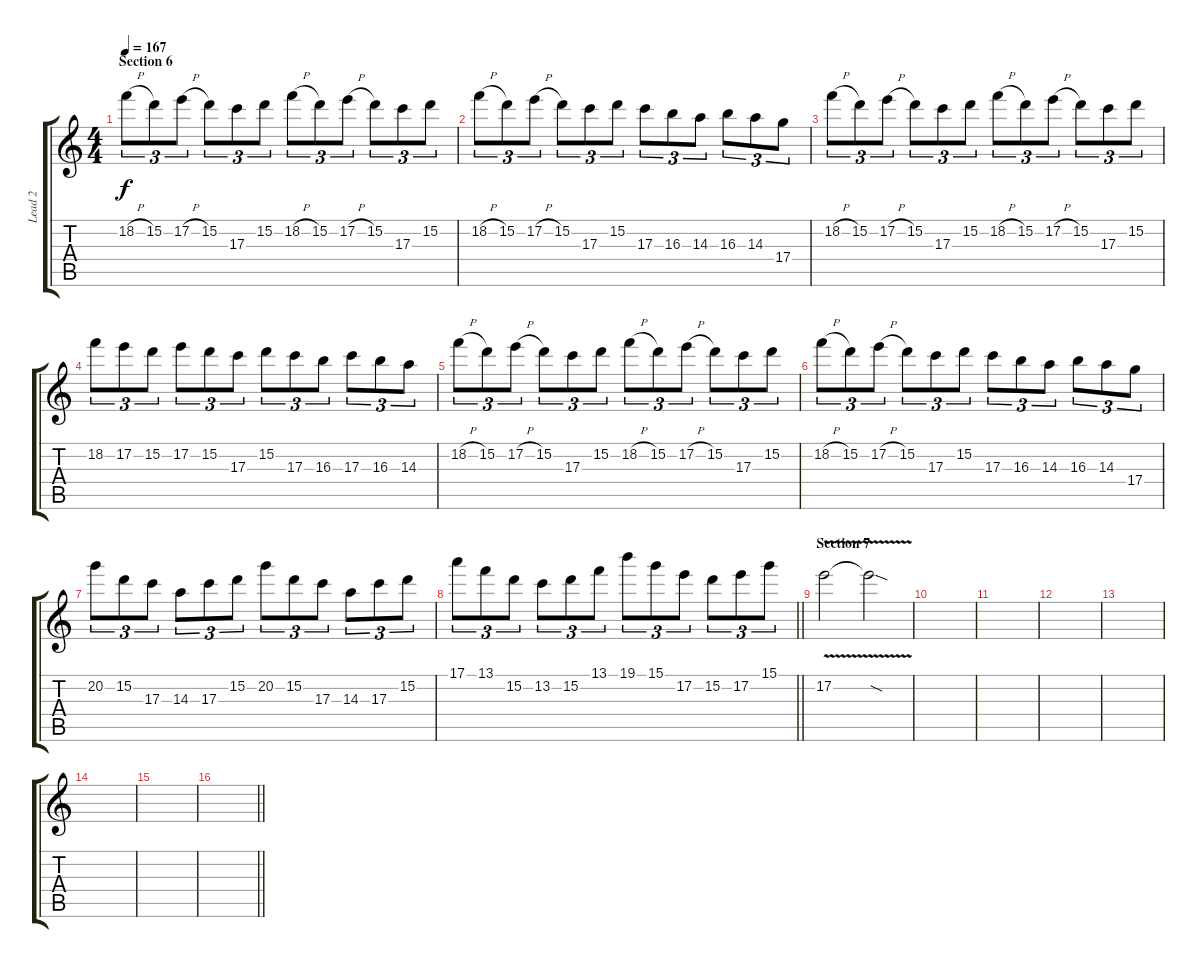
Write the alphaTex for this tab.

\track ("Lead 2" "Lead 2") {instrument distortionguitar}
\staff {score tabs}
\tuning (E4 B3 G3 D3 A2 E2) {hide}
\ts (4 4)
\section ("" "Section 6")
\tempo 167
\clef g2
\ks c
18.2{h}.8{tu (3 2) dy f} 15.2.8{tu (3 2)} 17.2{h}.8{tu (3 2)} 15.2.8{tu (3 2)} 17.3.8{tu (3 2)} 15.2.8{tu (3 2)} 18.2{h}.8{tu (3 2)} 15.2.8{tu (3 2)} 17.2{h}.8{tu (3 2)} 15.2.8{tu (3 2)} 17.3.8{tu (3 2)} 15.2.8{tu (3 2)} |
18.2{h}.8{tu (3 2)} 15.2.8{tu (3 2)} 17.2{h}.8{tu (3 2)} 15.2.8{tu (3 2)} 17.3.8{tu (3 2)} 15.2.8{tu (3 2)} 17.3.8{tu (3 2)} 16.3.8{tu (3 2)} 14.3.8{tu (3 2)} 16.3.8{tu (3 2)} 14.3.8{tu (3 2)} 17.4.8{tu (3 2)} |
18.2{h}.8{tu (3 2)} 15.2.8{tu (3 2)} 17.2{h}.8{tu (3 2)} 15.2.8{tu (3 2)} 17.3.8{tu (3 2)} 15.2.8{tu (3 2)} 18.2{h}.8{tu (3 2)} 15.2.8{tu (3 2)} 17.2{h}.8{tu (3 2)} 15.2.8{tu (3 2)} 17.3.8{tu (3 2)} 15.2.8{tu (3 2)} |
18.2.8{tu (3 2)} 17.2.8{tu (3 2)} 15.2.8{tu (3 2)} 17.2.8{tu (3 2)} 15.2.8{tu (3 2)} 17.3.8{tu (3 2)} 15.2.8{tu (3 2)} 17.3.8{tu (3 2)} 16.3.8{tu (3 2)} 17.3.8{tu (3 2)} 16.3.8{tu (3 2)} 14.3.8{tu (3 2)} |
18.2{h}.8{tu (3 2)} 15.2.8{tu (3 2)} 17.2{h}.8{tu (3 2)} 15.2.8{tu (3 2)} 17.3.8{tu (3 2)} 15.2.8{tu (3 2)} 18.2{h}.8{tu (3 2)} 15.2.8{tu (3 2)} 17.2{h}.8{tu (3 2)} 15.2.8{tu (3 2)} 17.3.8{tu (3 2)} 15.2.8{tu (3 2)} |
18.2{h}.8{tu (3 2)} 15.2.8{tu (3 2)} 17.2{h}.8{tu (3 2)} 15.2.8{tu (3 2)} 17.3.8{tu (3 2)} 15.2.8{tu (3 2)} 17.3.8{tu (3 2)} 16.3.8{tu (3 2)} 14.3.8{tu (3 2)} 16.3.8{tu (3 2)} 14.3.8{tu (3 2)} 17.4.8{tu (3 2)} |
20.2.8{tu (3 2)} 15.2.8{tu (3 2)} 17.3.8{tu (3 2)} 14.3.8{tu (3 2)} 17.3.8{tu (3 2)} 15.2.8{tu (3 2)} 20.2.8{tu (3 2)} 15.2.8{tu (3 2)} 17.3.8{tu (3 2)} 14.3.8{tu (3 2)} 17.3.8{tu (3 2)} 15.2.8{tu (3 2)} |
\barLineRight lightlight
17.1.8{tu (3 2)} 13.1.8{tu (3 2)} 15.2.8{tu (3 2)} 13.2.8{tu (3 2)} 15.2.8{tu (3 2)} 13.1.8{tu (3 2)} 19.1.8{tu (3 2)} 15.1.8{tu (3 2)} 17.2.8{tu (3 2)} 15.2.8{tu (3 2)} 17.2.8{tu (3 2)} 15.1.8{tu (3 2)} |
\section ("" "Section 7")
17.2{v}.2 17.2{sod t}.2 |
|
|
|
|
|
|
\barLineRight lightlight
